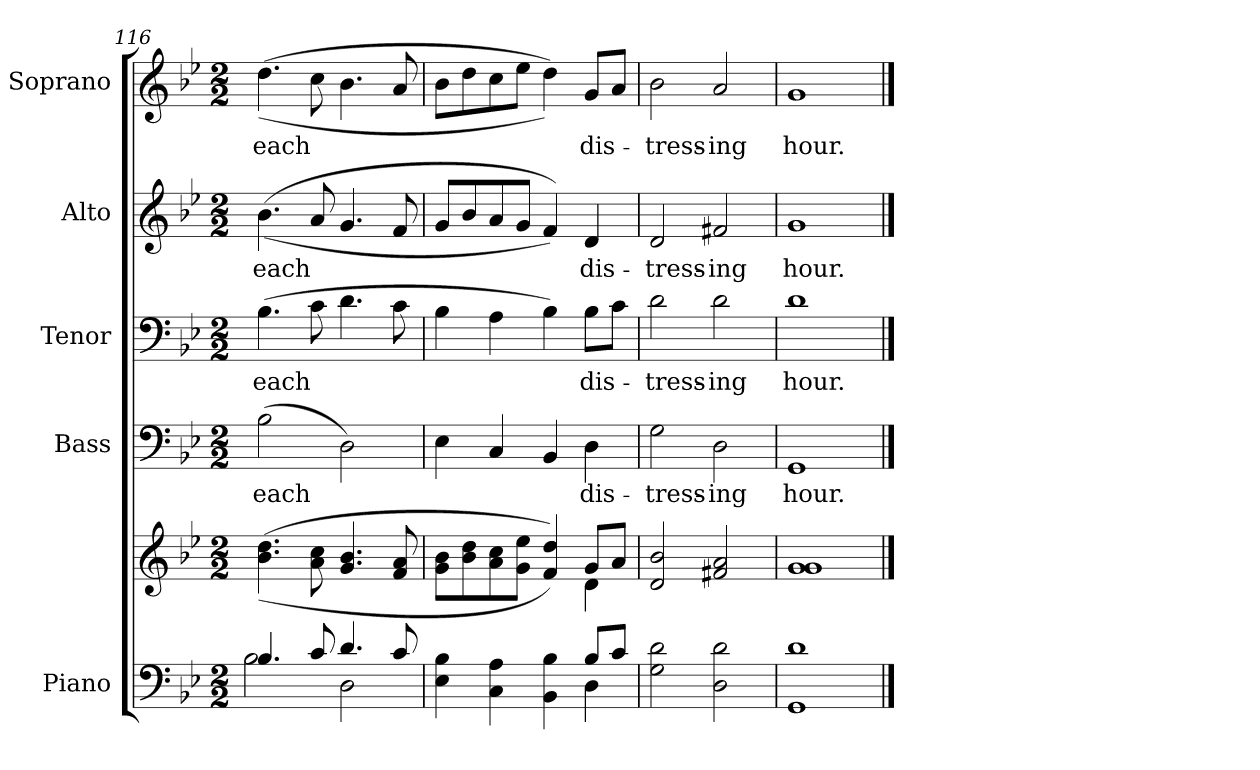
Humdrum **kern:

**kern	**kern	**kern	**text	**kern	**text	**kern	**text	**kern	**text
*part5	*part5	*part4	*part4	*part3	*part3	*part2	*part2	*part1	*part1
*staff6	*staff5	*staff4	*staff4	*staff3	*staff3	*staff2	*staff2	*staff1	*staff1
*I"Piano	*	*I"Bass	*	*I"Tenor	*	*I"Alto	*	*I"Soprano	*
*I'Pno.	*	*I'B.	*	*I'T.	*	*I'A.	*	*I'S.	*
*clefF4	*clefG2	*clefF4	*	*clefF4	*	*clefG2	*	*clefG2	*
*k[b-e-]	*k[b-e-]	*k[b-e-]	*	*k[b-e-]	*	*k[b-e-]	*	*k[b-e-]	*
*B-:	*B-:	*B-:	*	*B-:	*	*B-:	*	*B-:	*
*M2/2	*M2/2	*M2/2	*	*M2/2	*	*M2/2	*	*M2/2	*
=116	=116	=116	=116	=116	=116	=116	=116	=116	=116
*^	*	*	*	*	*	*	*	*	*
!	!	!	!	!LO:LY:b:color=#000000	!	!	!	!	!	!
!	!	!	!	!	!	!LO:LY:b:color=#000000	!	!	!	!
!	!	!	!	!	!	!	!	!LO:LY:b:color=#000000	!	!
!	!	!	!	!	!	!	!	!	!	!LO:LY:b:color=#000000
4.B-i/	2B-i\	((4.b-i\ 4.ddi	(2B-i\	each	(4.B-i\	each	((4.b-i\	each	((4.ddi\	each
8ci/	.	8ai\ 8cci	.	.	8ci\	.	8ai/	.	8cci\	.
4.di/	2Di\	4.gi/ 4.b-i	2Di\)	.	4.di\	.	4.gi/	.	4.b-i\	.
8ci/	.	8fi/ 8ai	.	.	8ci\	.	8fi/	.	8ai/	.
=117	=117	=117	=117	=117	=117	=117	=117	=117	=117	=117
*	*	*^	*	*	*	*	*	*	*	*
4E-i\ 4B-i	2ryy	8gi\ 8b-iL	2ryy	4E-i\	.	4B-i\	.	8gi/L	.	8b-i\L	.
.	.	8b-i\ 8ddi	.	.	.	.	.	8b-i/	.	8ddi\	.
4Ci\ 4Ai	.	8ai\ 8cci	.	4Ci/	.	4Ai\	.	8ai/	.	8cci\	.
.	.	8gi\ 8ee-iJ	.	.	.	.	.	8gi/J	.	8ee-i\J	.
4BB-i\ 4B-i	4ryy	4fi/ 4ddi))	4ryy	4BB-i/	.	4B-i\)	.	4fi/))	.	4ddi\))	.
!	!	!	!	!	!LO:LY:b:color=#000000	!	!	!	!	!	!
!	!	!	!	!	!	!	!LO:LY:b:color=#000000	!	!	!	!
!	!	!	!	!	!	!	!	!	!LO:LY:b:color=#000000	!	!
!	!	!	!	!	!	!	!	!	!	!	!LO:LY:b:color=#000000
8B-i/L	4Di\	8gi/L	4di\	4Di\	dis-	8B-i\L	dis-	4di/	dis-	8gi/L	dis-
8ci/J	.	8ai/J	.	.	.	8ci\J	.	.	.	8ai/J	.
*v	*v	*	*	*	*	*	*	*	*	*	*
*	*v	*v	*	*	*	*	*	*	*	*
!!LO:PB:g=z
=118	=118	=118	=118	=118	=118	=118	=118	=118	=118
!	!	!	!LO:LY:b:color=#000000	!	!	!	!	!	!
!	!	!	!	!	!LO:LY:b:color=#000000	!	!	!	!
!	!	!	!	!	!	!	!LO:LY:b:color=#000000	!	!
!	!	!	!	!	!	!	!	!	!LO:LY:b:color=#000000
2Gi\ 2di	2di/ 2b-i	2Gi\	-tress-	2di\	-tress-	2di/	-tress-	2b-i\	-tress-
!	!	!	!LO:LY:b:color=#000000	!	!	!	!	!	!
!	!	!	!	!	!LO:LY:b:color=#000000	!	!	!	!
!	!	!	!	!	!	!	!LO:LY:b:color=#000000	!	!
!	!	!	!	!	!	!	!	!	!LO:LY:b:color=#000000
2Di\ 2di	2f#Xi/ 2ai	2Di\	-ing	2di\	-ing	2f#Xi/	-ing	2ai/	-ing
=119	=119	=119	=119	=119	=119	=119	=119	=119	=119
!	!	!	!LO:LY:b:color=#000000	!	!	!	!	!	!
!	!	!	!	!	!LO:LY:b:color=#000000	!	!	!	!
!	!	!	!	!	!	!	!LO:LY:b:color=#000000	!	!
!	!	!	!	!	!	!	!	!	!LO:LY:b:color=#000000
1GGi 1di	1gi 1gi	1GGi	hour.	1di	hour.	1gi	hour.	1gi	hour.
==	==	==	==	==	==	==	==	==	==
*-	*-	*-	*-	*-	*-	*-	*-	*-	*-
